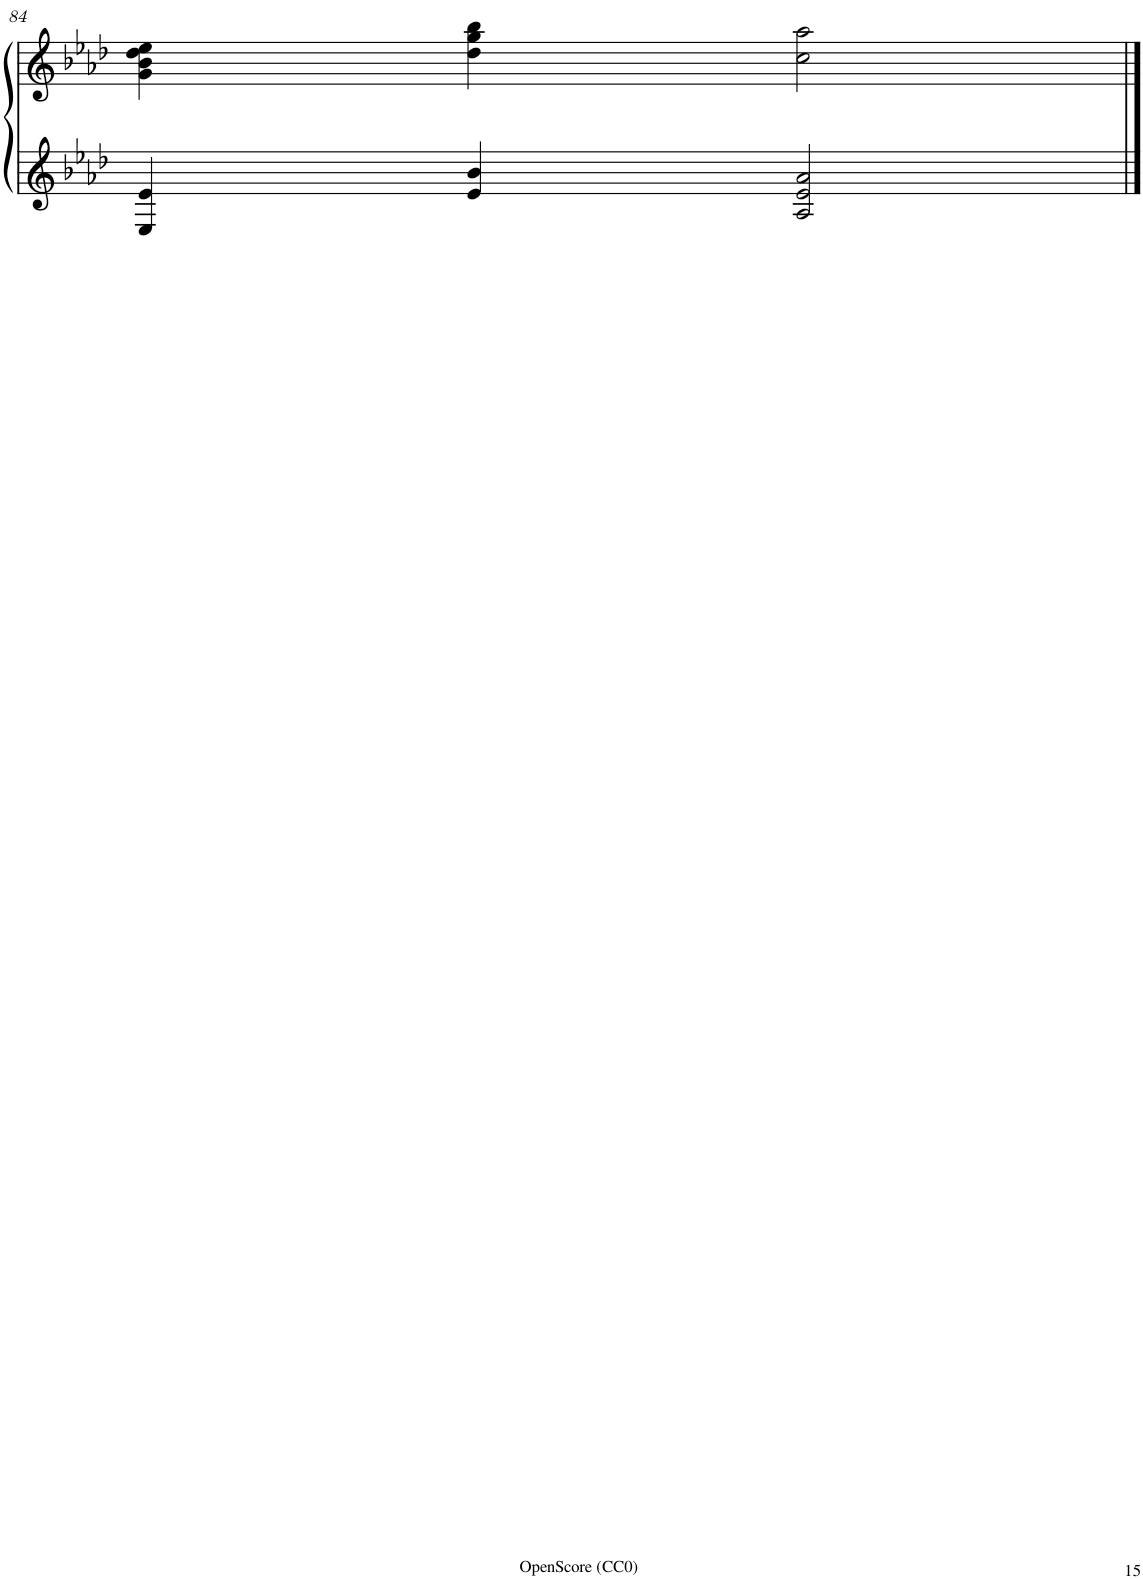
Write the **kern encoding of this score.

**kern	**kern	**kern
*part2	*part2	*part1
*staff3	*staff2	*staff1
*I"Piano	*	*I"Voice 1
*I'Pno	*	*
!!LO:PB:g=z
*clefF4	*clefG2	*clefG2
*k[b-e-a-d-]	*k[b-e-a-d-]	*k[b-e-a-d-]
*M2/2	*M2/2	*M2/2
*met(c|)	*met(c|)	*met(c|)
=84	=84	=84
4E-/ 4e-/	4g\ 4b-\ 4dd-\ 4ee-\	1r
4e-/ 4b-/	4dd-\ 4gg\ 4bb-\	.
2A-/ 2e-/ 2a-/	2cc\ 2aa-\	.
==	==	==
*-	*-	*-
